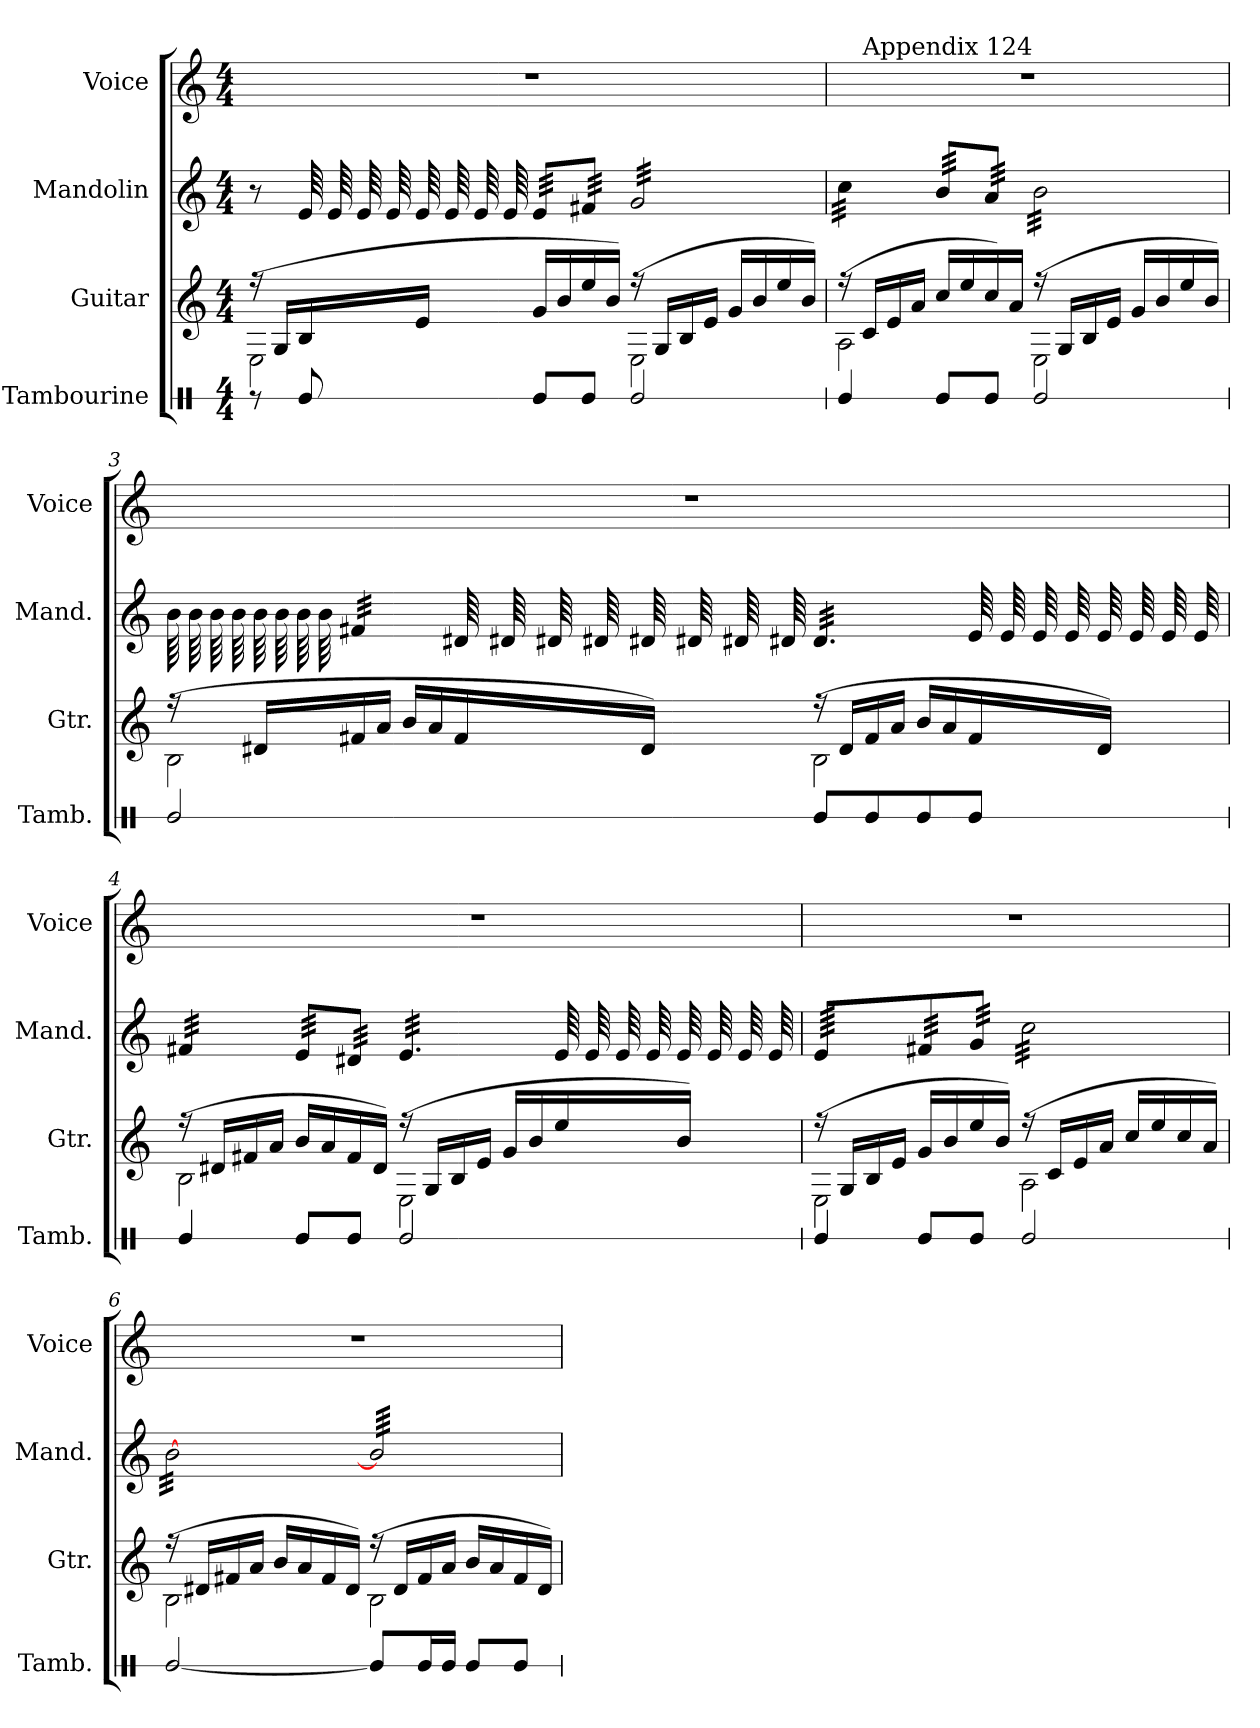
**kern	**kern	**kern	**kern
*part4	*part3	*part2	*part1
*staff4	*staff3	*staff2	*staff1
*I"Tambourine	*I"Guitar	*I"Mandolin	*I"Voice
*I'Tamb.	*I'Gtr.	*I'Mand.	*I'Voice
!!LO:PB:g=z
*stria1	*	*	*
*clefX	*clefG2	*clefG2	*clefG2
*	*ITrd7c12	*	*
*k[]	*k[]	*k[]	*k[]
*C:	*C:	*C:	*C:
*M4/4	*M4/4	*M4/4	*M4/4
*MM88	*MM88	*MM88	*MM88
=1	=1	=1	=1
*	*^	*	*
8r	(16r	2EEi\	8r	1r
.	16GGi/LL	.	.	.
*	*	*	*tremolo	*
8Rei/	16BBi/	.	64ei/	.
.	.	.	64ei/	.
.	.	.	64ei/	.
.	.	.	64ei/	.
.	16Ei/JJ	.	64ei/	.
.	.	.	64ei/	.
.	.	.	64ei/	.
.	.	.	64ei/	.
8Rei/L	16Gi/LL	.	64ei/LLLL	.
.	.	.	64ei/	.
.	.	.	64ei/	.
.	.	.	64ei/	.
.	16Bi/	.	64ei/	.
.	.	.	64ei/	.
.	.	.	64ei/	.
.	.	.	64ei/	.
8Rei/J	16ei/	.	64f#Xi/	.
.	.	.	64f#Xi/	.
.	.	.	64f#Xi/	.
.	.	.	64f#Xi/	.
.	16Bi/JJ)	.	64f#Xi/	.
.	.	.	64f#Xi/	.
.	.	.	64f#Xi/	.
.	.	.	64f#Xi/JJJJ	.
2Rei/	(16r	2EEi\	32gi/LLL	.
.	.	.	32gi/	.
.	16GGi/LL	.	32gi/	.
.	.	.	32gi/	.
.	16BBi/	.	32gi/	.
.	.	.	32gi/	.
.	16Ei/JJ	.	32gi/	.
.	.	.	32gi/	.
.	16Gi/LL	.	32gi/	.
.	.	.	32gi/	.
.	16Bi/	.	32gi/	.
.	.	.	32gi/	.
.	16ei/	.	32gi/	.
.	.	.	32gi/	.
.	16Bi/JJ)	.	32gi/	.
.	.	.	32gi/JJJ	.
=2	=2	=2	=2	=2
*	*	*	*	*^
4Rei/	(16r	2AAi\	32cci\LLL	1r	16ryy
.	.	.	32cci\	.	.
!	!	!	!	!	!LO:TX:a:t=Appendix 124
.	16Ci/LL	.	32cci\	.	2...ryy
.	.	.	32cci\	.	.
.	16Ei/	.	32cci\	.	.
.	.	.	32cci\	.	.
.	16Ai/JJ	.	32cci\	.	.
.	.	.	32cci\JJJ	.	.
8Rei/L	16ci/LL	.	(64bi/LLLL	.	.
.	.	.	(64bi/	.	.
.	.	.	(64bi/	.	.
.	.	.	(64bi/	.	.
.	16ei/	.	(64bi/	.	.
.	.	.	(64bi/	.	.
.	.	.	(64bi/	.	.
.	.	.	(64bi/	.	.
8Rei/J	16ci/)	.	64ai/)	.	.
.	.	.	64ai/)	.	.
.	.	.	64ai/)	.	.
.	.	.	64ai/)	.	.
.	16Ai/JJ	.	64ai/)	.	.
.	.	.	64ai/)	.	.
.	.	.	64ai/)	.	.
.	.	.	64ai/)JJJJ	.	.
2Rei/	(16r	2EEi\	32bi\LLL	.	.
.	.	.	32bi\	.	.
.	16GGi/LL	.	32bi\	.	.
.	.	.	32bi\	.	.
.	16BBi/	.	32bi\	.	.
.	.	.	32bi\	.	.
.	16Ei/JJ	.	32bi\	.	.
.	.	.	32bi\	.	.
.	16Gi/LL	.	32bi\	.	.
.	.	.	32bi\	.	.
.	16Bi/	.	32bi\	.	.
.	.	.	32bi\	.	.
.	16ei/	.	32bi\	.	.
.	.	.	32bi\	.	.
.	16Bi/JJ)	.	32bi\	.	.
.	.	.	32bi\JJJ	.	.
*	*	*	*	*v	*v
=3	=3	=3	=3	=3
2Rei/	(16r	2BBi\	64bi\	1r
.	.	.	64bi\	.
.	.	.	64bi\	.
.	.	.	64bi\	.
.	16D#Xi/LL	.	64bi\	.
.	.	.	64bi\	.
.	.	.	64bi\	.
.	.	.	64bi\	.
.	16F#Xi/	.	32f#Xi/LLL	.
.	.	.	32f#Xi/	.
.	16Ai/JJ	.	32f#Xi/	.
.	.	.	32f#Xi/	.
.	16Bi/LL	.	32f#Xi/	.
.	.	.	32f#Xi/	.
.	16Ai/	.	32f#Xi/	.
.	.	.	32f#Xi/JJJ	.
.	16F#i/	.	64d#Xi/	.
.	.	.	64d#Xi/	.
.	.	.	64d#Xi/	.
.	.	.	64d#Xi/	.
.	16D#i/JJ)	.	64d#Xi/	.
.	.	.	64d#Xi/	.
.	.	.	64d#Xi/	.
.	.	.	64d#Xi/	.
8Rei/L	(16r	2BBi\	32d#i/LLL	.
.	.	.	32d#i/	.
.	16D#i/LL	.	32d#i/	.
.	.	.	32d#i/	.
8Rei/	16F#i/	.	32d#i/	.
.	.	.	32d#i/	.
.	16Ai/JJ	.	32d#i/	.
.	.	.	32d#i/	.
8Rei/	16Bi/LL	.	32d#i/	.
.	.	.	32d#i/	.
.	16Ai/	.	32d#i/	.
.	.	.	32d#i/JJJ	.
8Rei/J	16F#i/	.	64ei/	.
.	.	.	64ei/	.
.	.	.	64ei/	.
.	.	.	64ei/	.
.	16D#i/JJ)	.	64ei/	.
.	.	.	64ei/	.
.	.	.	64ei/	.
.	.	.	64ei/	.
!!LO:LB:g=z
=4	=4	=4	=4	=4
4Rei/	(16r	2BBi\	32f#Xi/LLL	1r
.	.	.	32f#Xi/	.
.	16D#Xi/LL	.	32f#Xi/	.
.	.	.	32f#Xi/	.
.	16F#Xi/	.	32f#Xi/	.
.	.	.	32f#Xi/	.
.	16Ai/JJ	.	32f#Xi/	.
.	.	.	32f#Xi/JJJ	.
8Rei/L	16Bi/LL	.	64ei/LLLL	.
.	.	.	64ei/	.
.	.	.	64ei/	.
.	.	.	64ei/	.
.	16Ai/	.	64ei/	.
.	.	.	64ei/	.
.	.	.	64ei/	.
.	.	.	64ei/	.
8Rei/J	16F#i/	.	64d#Xi/	.
.	.	.	64d#Xi/	.
.	.	.	64d#Xi/	.
.	.	.	64d#Xi/	.
.	16D#i/JJ)	.	64d#Xi/	.
.	.	.	64d#Xi/	.
.	.	.	64d#Xi/	.
.	.	.	64d#Xi/JJJJ	.
2Rei/	(16r	2EEi\	32ei/LLL	.
.	.	.	32ei/	.
.	16GGi/LL	.	32ei/	.
.	.	.	32ei/	.
.	16BBi/	.	32ei/	.
.	.	.	32ei/	.
.	16Ei/JJ	.	32ei/	.
.	.	.	32ei/	.
.	16Gi/LL	.	32ei/	.
.	.	.	32ei/	.
.	16Bi/	.	32ei/	.
.	.	.	32ei/JJJ	.
.	16ei/	.	64ei/	.
.	.	.	64ei/	.
.	.	.	64ei/	.
.	.	.	64ei/	.
.	16Bi/JJ)	.	64ei/	.
.	.	.	64ei/	.
.	.	.	64ei/	.
.	.	.	64ei/	.
=5	=5	=5	=5	=5
4Rei/	(16r	2EEi\	64ei/LLLL	1r
.	.	.	64ei/	.
.	.	.	64ei/	.
.	.	.	64ei/	.
.	16GGi/LL	.	64ei/	.
.	.	.	64ei/	.
.	.	.	64ei/	.
.	.	.	64ei/	.
.	16BBi/	.	64ei/	.
.	.	.	64ei/	.
.	.	.	64ei/	.
.	.	.	64ei/	.
.	16Ei/JJ	.	64ei/	.
.	.	.	64ei/	.
.	.	.	64ei/	.
.	.	.	64ei/	.
8Rei/L	16Gi/LL	.	64f#Xi/	.
.	.	.	64f#Xi/	.
.	.	.	64f#Xi/	.
.	.	.	64f#Xi/	.
.	16Bi/	.	64f#Xi/	.
.	.	.	64f#Xi/	.
.	.	.	64f#Xi/	.
.	.	.	64f#Xi/	.
8Rei/J	16ei/	.	64gi/	.
.	.	.	64gi/	.
.	.	.	64gi/	.
.	.	.	64gi/	.
.	16Bi/JJ)	.	64gi/	.
.	.	.	64gi/	.
.	.	.	64gi/	.
.	.	.	64gi/JJJJ	.
2Rei/	(16r	2AAi\	32cci\LLL	.
.	.	.	32cci\	.
.	16Ci/LL	.	32cci\	.
.	.	.	32cci\	.
.	16Ei/	.	32cci\	.
.	.	.	32cci\	.
.	16Ai/JJ	.	32cci\	.
.	.	.	32cci\	.
.	16ci/LL	.	32cci\	.
.	.	.	32cci\	.
.	16ei/	.	32cci\	.
.	.	.	32cci\	.
.	16ci/	.	32cci\	.
.	.	.	32cci\	.
.	16Ai/JJ)	.	32cci\	.
.	.	.	32cci\JJJ	.
=6	=6	=6	=6	=6
[2Rei/	(16r	2BBi\	[32bi\LLL	1r
.	.	.	32bi\	.
.	16D#Xi/LL	.	32bi\	.
.	.	.	32bi\	.
.	16F#Xi/	.	32bi\	.
.	.	.	32bi\	.
.	16Ai/JJ	.	32bi\	.
.	.	.	32bi\	.
.	16Bi/LL	.	32bi\	.
.	.	.	32bi\	.
.	16Ai/	.	32bi\	.
.	.	.	32bi\	.
.	16F#i/	.	32bi\	.
.	.	.	32bi\	.
.	16D#i/JJ)	.	32bi\	.
.	.	.	32bi\JJJ	.
8Rei/L]	(16r	2BBi\	64bi/]LLLL	.
.	.	.	64bi/	.
.	.	.	64bi/	.
.	.	.	64bi/	.
.	16D#i/LL	.	64bi/	.
.	.	.	64bi/	.
.	.	.	64bi/	.
.	.	.	64bi/	.
16Rei/L	16F#i/	.	64ai/	.
.	.	.	64ai/	.
.	.	.	64ai/	.
.	.	.	64ai/	.
16Rei/JJ	16Ai/JJ	.	64ai/	.
.	.	.	64ai/	.
.	.	.	64ai/	.
.	.	.	64ai/	.
8Rei/L	16Bi/LL	.	64gi/	.
.	.	.	64gi/	.
.	.	.	64gi/	.
.	.	.	64gi/	.
.	16Ai/	.	64gi/	.
.	.	.	64gi/	.
.	.	.	64gi/	.
.	.	.	64gi/	.
8Rei/J	16F#i/	.	64f#Xi/	.
.	.	.	64f#Xi/	.
.	.	.	64f#Xi/	.
.	.	.	64f#Xi/	.
.	16D#i/JJ)	.	64f#Xi/	.
.	.	.	64f#Xi/	.
.	.	.	64f#Xi/	.
.	.	.	64f#Xi/JJJJ	.
*	*	*	*Xtremolo	*
*	*v	*v	*	*
=	=	=	=
*-	*-	*-	*-
